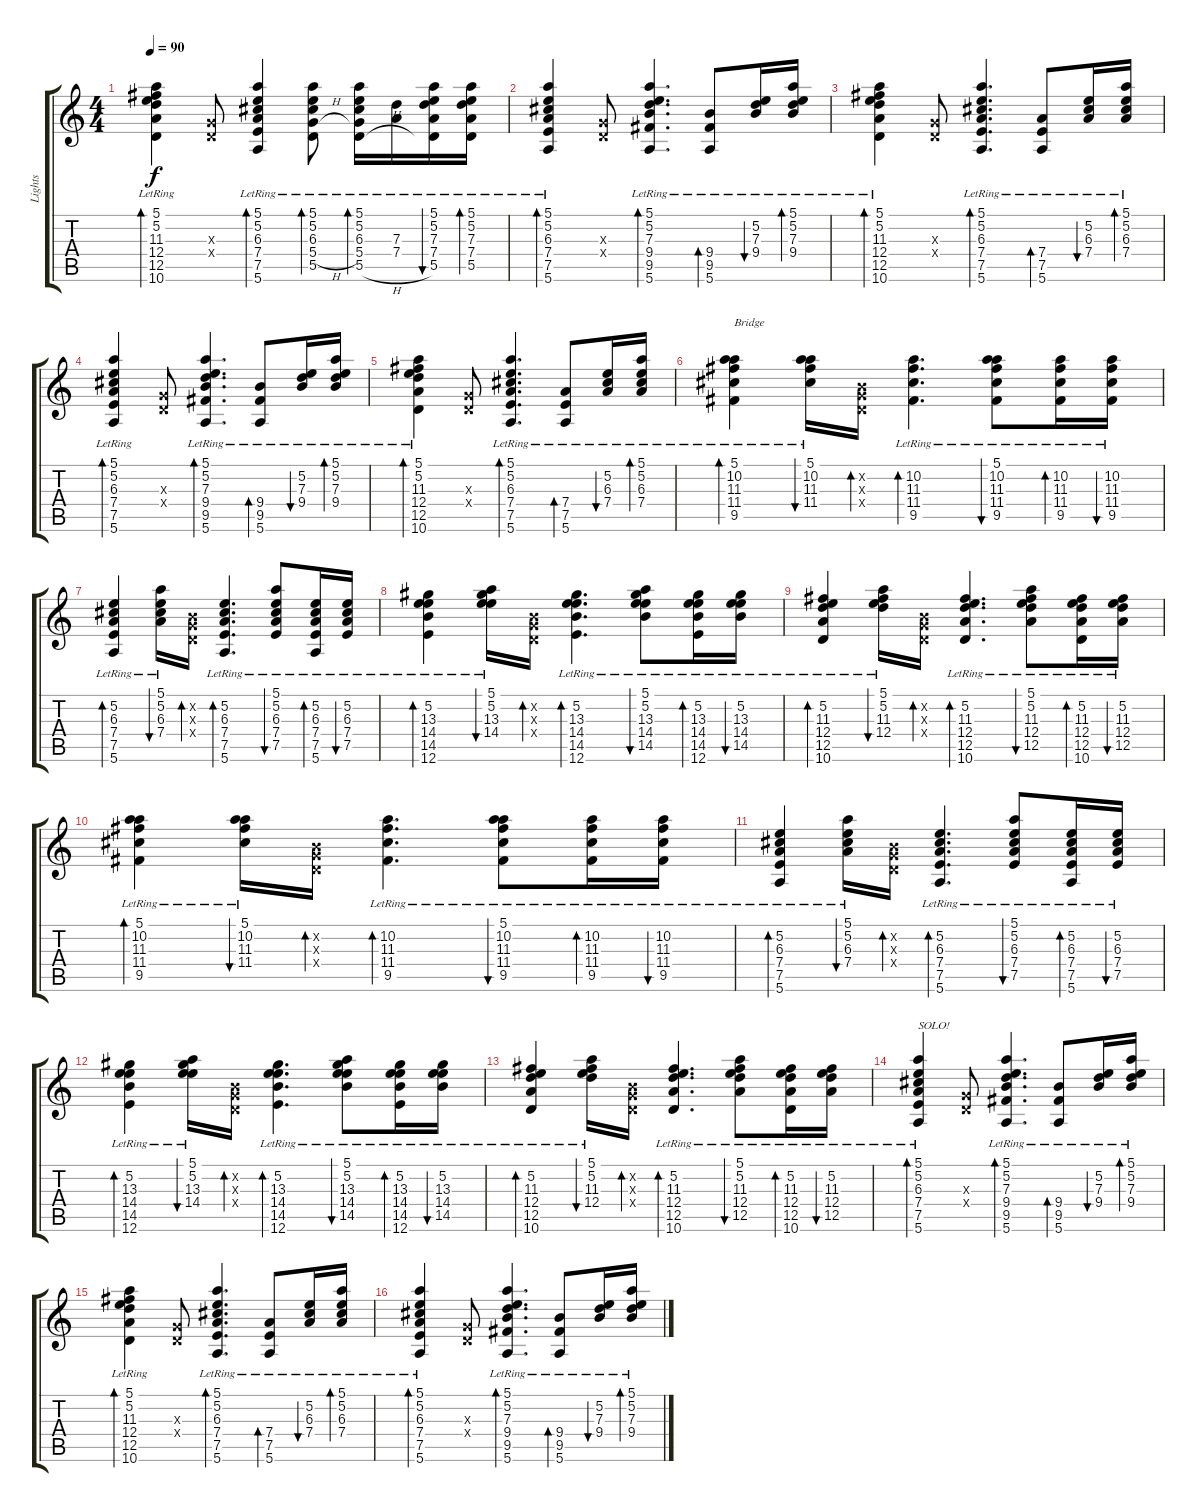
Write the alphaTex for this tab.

\track ("Lights" "Lights") {instrument acousticguitarsteel}
\staff {score tabs}
\tuning (E4 B3 G3 D3 A2 E2) {hide}
\ts (4 4)
\tempo 90
\clef g2
\ks c
(5.1 5.2 11.3 12.4{lr} 12.5{lr} 10.6{lr}).4{bd 30 dy f} (0.3{x} 0.4{x}).8 (5.1{lr} 5.2{lr} 6.3{lr} 7.4{lr} 7.5{lr} 5.6{lr}).4{bd 30} (5.1{lr} 5.2{lr} 6.3{lr} 5.4{h lr} 5.5{lr}).8{bd 60} (5.1{lr} 5.2{lr} 6.3{lr} 5.4{lr} 5.5{h lr}).16{bd 60} (7.3{lr} 7.4{lr}).16 (5.1{lr} 5.2{lr} 7.3{lr} 7.4{lr} 5.5{lr}).16{bu 60} (5.1{lr} 5.2{lr} 7.3{lr} 7.4{lr} 5.5{lr}).16{bd 60} |
(5.1 5.2 6.3 7.4{lr} 7.5{lr} 5.6{lr}).4{bd 30} (0.3{x} 0.4{x}).8 (5.1{lr} 5.2{lr} 7.3{lr} 9.4{lr} 9.5{lr} 5.6{lr}).4{d bd 30} (9.4{lr} 9.5{lr} 5.6{lr}).8{bd 60} (5.2{lr} 7.3{lr} 9.4).16{bu 60} (5.1{lr} 5.2{lr} 7.3{lr} 9.4).16{bd 60} |
(5.1 5.2 11.3 12.4{lr} 12.5{lr} 10.6{lr}).4{bd 30} (0.3{x} 0.4{x}).8 (5.1{lr} 5.2{lr} 6.3{lr} 7.4{lr} 7.5{lr} 5.6{lr}).4{d bd 30} (7.4{lr} 7.5{lr} 5.6{lr}).8{bd 60} (5.2{lr} 6.3{lr} 7.4).16{bu 60} (5.1{lr} 5.2{lr} 6.3{lr} 7.4).16{bd 60} |
(5.1 5.2 6.3 7.4{lr} 7.5{lr} 5.6{lr}).4{bd 30} (0.3{x} 0.4{x}).8 (5.1{lr} 5.2{lr} 7.3{lr} 9.4{lr} 9.5{lr} 5.6{lr}).4{d bd 30} (9.4{lr} 9.5{lr} 5.6{lr}).8{bd 60} (5.2{lr} 7.3{lr} 9.4).16{bu 60} (5.1{lr} 5.2{lr} 7.3{lr} 9.4).16{bd 60} |
(5.1 5.2 11.3 12.4{lr} 12.5{lr} 10.6{lr}).4{bd 30} (0.3{x} 0.4{x}).8 (5.1{lr} 5.2{lr} 6.3{lr} 7.4{lr} 7.5{lr} 5.6{lr}).4{d bd 30} (7.4{lr} 7.5{lr} 5.6{lr}).8{bd 60} (5.2{lr} 6.3{lr} 7.4).16{bu 60} (5.1{lr} 5.2{lr} 6.3{lr} 7.4).16{bd 60} |
(5.1 10.2 11.3 11.4{lr} 9.5{lr}).4{bd 30 txt "Bridge"} (5.1{lr} 10.2{lr} 11.3{lr} 11.4{lr}).16{bu 30} (0.2{x} 0.3{x} 0.4{x}).16{bd 30} (10.2{lr} 11.3{lr} 11.4{lr} 9.5{lr}).4{d bd 30} (5.1{lr} 10.2{lr} 11.3{lr} 11.4{lr} 9.5{lr}).8{bu 30} (10.2{lr} 11.3{lr} 11.4{lr} 9.5{lr}).16{bd 30} (10.2{lr} 11.3{lr} 11.4{lr} 9.5{lr}).16{bu 30} |
(5.2 6.3 7.4{lr} 7.5{lr} 5.6).4{bd 30} (5.1{lr} 5.2{lr} 6.3{lr} 7.4{lr}).16{bu 30} (0.2{x} 0.3{x} 0.4{x}).16{bd 30} (5.2{lr} 6.3{lr} 7.4{lr} 7.5{lr} 5.6{lr}).4{d bd 30} (5.1{lr} 5.2{lr} 6.3{lr} 7.4{lr} 7.5{lr}).8{bu 30} (5.2{lr} 6.3{lr} 7.4{lr} 7.5{lr} 5.6{lr}).16{bd 30} (5.2{lr} 6.3{lr} 7.4{lr} 7.5{lr}).16{bu 30} |
(5.2 13.3 14.4{lr} 14.5{lr} 12.6).4{bd 30} (5.1{lr} 5.2{lr} 13.3{lr} 14.4{lr}).16{bu 30} (0.2{x} 0.3{x} 0.4{x}).16{bd 30} (5.2{lr} 13.3{lr} 14.4{lr} 14.5{lr} 12.6{lr}).4{d bd 30} (5.1{lr} 5.2{lr} 13.3{lr} 14.4{lr} 14.5{lr}).8{bu 30} (5.2{lr} 13.3{lr} 14.4{lr} 14.5{lr} 12.6{lr}).16{bd 30} (5.2{lr} 13.3{lr} 14.4{lr} 14.5{lr}).16{bu 30} |
(5.2 11.3 12.4{lr} 12.5{lr} 10.6).4{bd 30} (5.1{lr} 5.2{lr} 11.3{lr} 12.4{lr}).16{bu 30} (0.2{x} 0.3{x} 0.4{x}).16{bd 30} (5.2{lr} 11.3{lr} 12.4{lr} 12.5{lr} 10.6{lr}).4{d bd 30} (5.1{lr} 5.2{lr} 11.3{lr} 12.4{lr} 12.5{lr}).8{bu 30} (5.2{lr} 11.3{lr} 12.4{lr} 12.5{lr} 10.6{lr}).16{bd 30} (5.2{lr} 11.3{lr} 12.4{lr} 12.5{lr}).16{bu 30} |
(5.1 10.2 11.3 11.4{lr} 9.5{lr}).4{bd 30} (5.1{lr} 10.2{lr} 11.3{lr} 11.4{lr}).16{bu 30} (0.2{x} 0.3{x} 0.4{x}).16{bd 30} (10.2{lr} 11.3{lr} 11.4{lr} 9.5{lr}).4{d bd 30} (5.1{lr} 10.2{lr} 11.3{lr} 11.4{lr} 9.5{lr}).8{bu 30} (10.2{lr} 11.3{lr} 11.4{lr} 9.5{lr}).16{bd 30} (10.2{lr} 11.3{lr} 11.4{lr} 9.5{lr}).16{bu 30} |
(5.2 6.3 7.4{lr} 7.5{lr} 5.6).4{bd 30} (5.1{lr} 5.2{lr} 6.3{lr} 7.4{lr}).16{bu 30} (0.2{x} 0.3{x} 0.4{x}).16{bd 30} (5.2{lr} 6.3{lr} 7.4{lr} 7.5{lr} 5.6{lr}).4{d bd 30} (5.1{lr} 5.2{lr} 6.3{lr} 7.4{lr} 7.5{lr}).8{bu 30} (5.2{lr} 6.3{lr} 7.4{lr} 7.5{lr} 5.6{lr}).16{bd 30} (5.2{lr} 6.3{lr} 7.4{lr} 7.5{lr}).16{bu 30} |
(5.2 13.3 14.4{lr} 14.5{lr} 12.6).4{bd 30} (5.1{lr} 5.2{lr} 13.3{lr} 14.4{lr}).16{bu 30} (0.2{x} 0.3{x} 0.4{x}).16{bd 30} (5.2{lr} 13.3{lr} 14.4{lr} 14.5{lr} 12.6{lr}).4{d bd 30} (5.1{lr} 5.2{lr} 13.3{lr} 14.4{lr} 14.5{lr}).8{bu 30} (5.2{lr} 13.3{lr} 14.4{lr} 14.5{lr} 12.6{lr}).16{bd 30} (5.2{lr} 13.3{lr} 14.4{lr} 14.5{lr}).16{bu 30} |
(5.2 11.3 12.4{lr} 12.5{lr} 10.6).4{bd 30} (5.1{lr} 5.2{lr} 11.3{lr} 12.4{lr}).16{bu 30} (0.2{x} 0.3{x} 0.4{x}).16{bd 30} (5.2{lr} 11.3{lr} 12.4{lr} 12.5{lr} 10.6{lr}).4{d bd 30} (5.1{lr} 5.2{lr} 11.3{lr} 12.4{lr} 12.5{lr}).8{bu 30} (5.2{lr} 11.3{lr} 12.4{lr} 12.5{lr} 10.6{lr}).16{bd 30} (5.2{lr} 11.3{lr} 12.4{lr} 12.5{lr}).16{bu 30} |
(5.1 5.2 6.3 7.4{lr} 7.5{lr} 5.6{lr}).4{bd 30 txt "SOLO!"} (0.3{x} 0.4{x}).8 (5.1{lr} 5.2{lr} 7.3{lr} 9.4{lr} 9.5{lr} 5.6{lr}).4{d bd 30} (9.4{lr} 9.5{lr} 5.6{lr}).8{bd 60} (5.2{lr} 7.3{lr} 9.4).16{bu 60} (5.1{lr} 5.2{lr} 7.3{lr} 9.4).16{bd 60} |
(5.1 5.2 11.3 12.4{lr} 12.5{lr} 10.6{lr}).4{bd 30} (0.3{x} 0.4{x}).8 (5.1{lr} 5.2{lr} 6.3{lr} 7.4{lr} 7.5{lr} 5.6{lr}).4{d bd 30} (7.4{lr} 7.5{lr} 5.6{lr}).8{bd 60} (5.2{lr} 6.3{lr} 7.4).16{bu 60} (5.1{lr} 5.2{lr} 6.3{lr} 7.4).16{bd 60} |
(5.1 5.2 6.3 7.4{lr} 7.5{lr} 5.6{lr}).4{bd 30} (0.3{x} 0.4{x}).8 (5.1{lr} 5.2{lr} 7.3{lr} 9.4{lr} 9.5{lr} 5.6{lr}).4{d bd 30} (9.4{lr} 9.5{lr} 5.6{lr}).8{bd 60} (5.2{lr} 7.3{lr} 9.4).16{bu 60} (5.1{lr} 5.2{lr} 7.3{lr} 9.4).16{bd 60}
